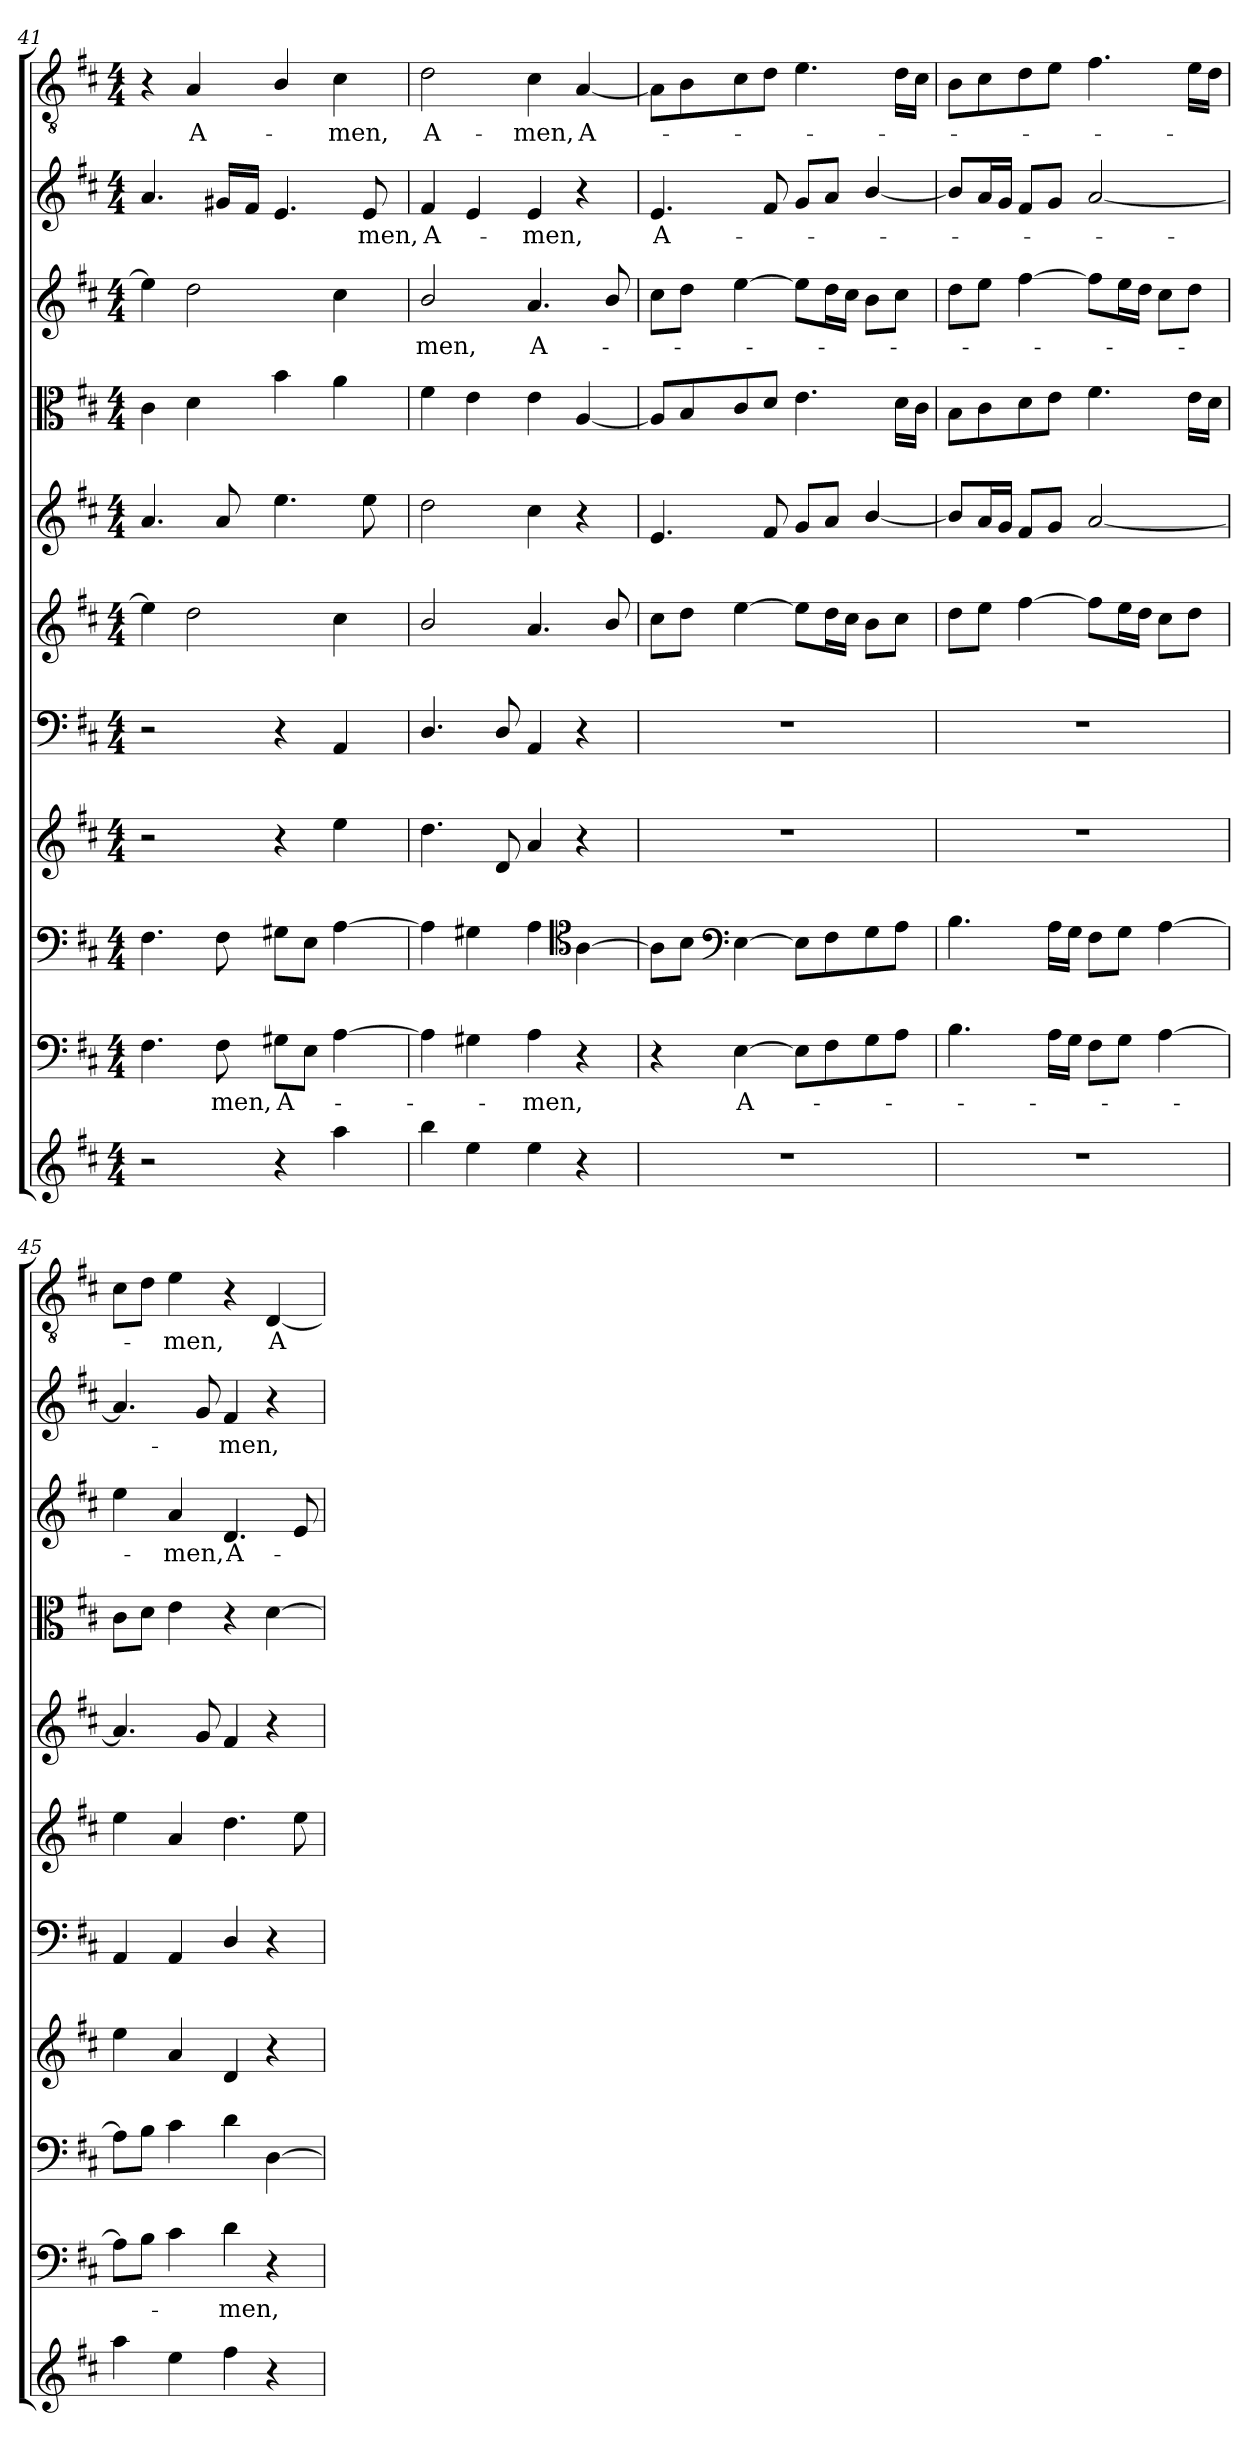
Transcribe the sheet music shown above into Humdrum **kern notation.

**kern	**kern	**text	**kern	**kern	**kern	**kern	**kern	**kern	**kern	**text	**kern	**text	**kern	**text
*part11	*part10	*part10	*part9	*part8	*part7	*part6	*part5	*part4	*part3	*part3	*part2	*part2	*part1	*part1
*staff11	*staff10	*staff10	*staff9	*staff8	*staff7	*staff6	*staff5	*staff4	*staff3	*staff3	*staff2	*staff2	*staff1	*staff1
*clefG2	*clefF4	*	*clefF4	*clefG2	*clefF4	*clefG2	*clefG2	*clefC3	*clefG2	*	*clefG2	*	*clefGv2	*
*k[f#c#]	*k[f#c#]	*	*k[f#c#]	*k[f#c#]	*k[f#c#]	*k[f#c#]	*k[f#c#]	*k[f#c#]	*k[f#c#]	*	*k[f#c#]	*	*k[f#c#]	*
*D:	*D:	*	*D:	*D:	*D:	*D:	*D:	*D:	*D:	*	*D:	*	*D:	*
*M4/4	*M4/4	*	*M4/4	*M4/4	*M4/4	*M4/4	*M4/4	*M4/4	*M4/4	*	*M4/4	*	*M4/4	*
=41	=41	=41	=41	=41	=41	=41	=41	=41	=41	=41	=41	=41	=41	=41
2r	4.F#\	.	4.F#\	2r	2r	4ee\]	4.a/	4c#\	4ee\]	.	4.a/	.	4r	.
.	.	.	.	.	.	2dd\	.	4d\	2dd\	.	.	.	4A/	A-
.	8F#\	-men,	8F#\	.	.	.	8a/	.	.	.	16g#X/LL	.	.	.
.	.	.	.	.	.	.	.	.	.	.	16f#/JJ	.	.	.
4r	8G#X\L	A-	8G#X\L	4r	4r	.	4.ee\	4b\	.	.	4.e/	.	4B/	.
.	8E\J	.	8E\J	.	.	.	.	.	.	.	.	.	.	.
4aa\	[4A\	.	[4A\	4ee\	4AA/	4cc#\	.	4a\	4cc#\	.	.	.	4c#\	-men,
.	.	.	.	.	.	.	8ee\	.	.	.	8e/	-men,	.	.
=42	=42	=42	=42	=42	=42	=42	=42	=42	=42	=42	=42	=42	=42	=42
4bb\	4A\]	.	4A\]	4.dd\	4.D/	2b/	2dd\	4f#\	2b/	-men,	4f#/	A-	2d\	A-
4ee\	4G#X\	.	4G#X\	.	.	.	.	4e\	.	.	4e/	.	.	.
.	.	.	.	8d/	8D/	.	.	.	.	.	.	.	.	.
4ee\	4A\	-men,	4A\	4a/	4AA/	4.a/	4cc#\	4e\	4.a/	A-	4e/	-men,	4c#\	-men,
*	*	*	*clefC4	*	*	*	*	*	*	*	*	*	*	*
4r	4r	.	[4A\	4r	4r	.	4r	[4A/	.	.	4r	.	[4A/	A-
.	.	.	.	.	.	8b/	.	.	8b/	.	.	.	.	.
=43	=43	=43	=43	=43	=43	=43	=43	=43	=43	=43	=43	=43	=43	=43
1r	4r	.	8A\L]	1r	1r	8cc#\L	4.e/	8A/L]	8cc#\L	.	4.e/	A-	8A\L]	.
.	.	.	8B\J	.	.	8dd\J	.	8B/	8dd\J	.	.	.	8B\	.
*	*	*	*clefF4	*	*	*	*	*	*	*	*	*	*	*
.	[4E\	A-	[4E\	.	.	[4ee\	.	8c#/	[4ee\	.	.	.	8c#\	.
.	.	.	.	.	.	.	8f#/	8d/J	.	.	8f#/	.	8d\J	.
.	8E\L]	.	8E\L]	.	.	8ee\L]	8g/L	4.e\	8ee\L]	.	8g/L	.	4.e\	.
.	8F#\	.	8F#\	.	.	16dd\L	8a/J	.	16dd\L	.	8a/J	.	.	.
.	.	.	.	.	.	16cc#\JJ	.	.	16cc#\JJ	.	.	.	.	.
.	8G\	.	8G\	.	.	8b\L	[4b/	.	8b\L	.	[4b/	.	.	.
.	8A\J	.	8A\J	.	.	8cc#\J	.	16d\LL	8cc#\J	.	.	.	16d\LL	.
.	.	.	.	.	.	.	.	16c#\JJ	.	.	.	.	16c#\JJ	.
=44	=44	=44	=44	=44	=44	=44	=44	=44	=44	=44	=44	=44	=44	=44
1r	4.B\	.	4.B\	1r	1r	8dd\L	8b/L]	8B\L	8dd\L	.	8b/L]	.	8B\L	.
.	.	.	.	.	.	8ee\J	16a/L	8c#\	8ee\J	.	16a/L	.	8c#\	.
.	.	.	.	.	.	.	16g/JJ	.	.	.	16g/JJ	.	.	.
.	.	.	.	.	.	[4ff#\	8f#/L	8d\	[4ff#\	.	8f#/L	.	8d\	.
.	16A\LL	.	16A\LL	.	.	.	8g/J	8e\J	.	.	8g/J	.	8e\J	.
.	16G\JJ	.	16G\JJ	.	.	.	.	.	.	.	.	.	.	.
.	8F#\L	.	8F#\L	.	.	8ff#\L]	[2a/	4.f#\	8ff#\L]	.	[2a/	.	4.f#\	.
.	8G\J	.	8G\J	.	.	16ee\L	.	.	16ee\L	.	.	.	.	.
.	.	.	.	.	.	16dd\JJ	.	.	16dd\JJ	.	.	.	.	.
.	[4A\	.	[4A\	.	.	8cc#\L	.	.	8cc#\L	.	.	.	.	.
.	.	.	.	.	.	8dd\J	.	16e\LL	8dd\J	.	.	.	16e\LL	.
.	.	.	.	.	.	.	.	16d\JJ	.	.	.	.	16d\JJ	.
=45	=45	=45	=45	=45	=45	=45	=45	=45	=45	=45	=45	=45	=45	=45
4aa\	8A\L]	.	8A\L]	4ee\	4AA/	4ee\	4.a/]	8c#\L	4ee\	.	4.a/]	.	8c#\L	.
.	8B\J	.	8B\J	.	.	.	.	8d\J	.	.	.	.	8d\J	.
4ee\	4c#\	.	4c#\	4a/	4AA/	4a/	.	4e\	4a/	-men,	.	.	4e\	-men,
.	.	.	.	.	.	.	8g/	.	.	.	8g/	.	.	.
4ff#\	4d\	-men,	4d\	4d/	4D/	4.dd\	4f#/	4r	4.d/	A-	4f#/	-men,	4r	.
4r	4r	.	[4D\	4r	4r	.	4r	[4d\	.	.	4r	.	[4D/	A-
.	.	.	.	.	.	8ee\	.	.	8e/	.	.	.	.	.
=	=	=	=	=	=	=	=	=	=	=	=	=	=	=
*-	*-	*-	*-	*-	*-	*-	*-	*-	*-	*-	*-	*-	*-	*-
